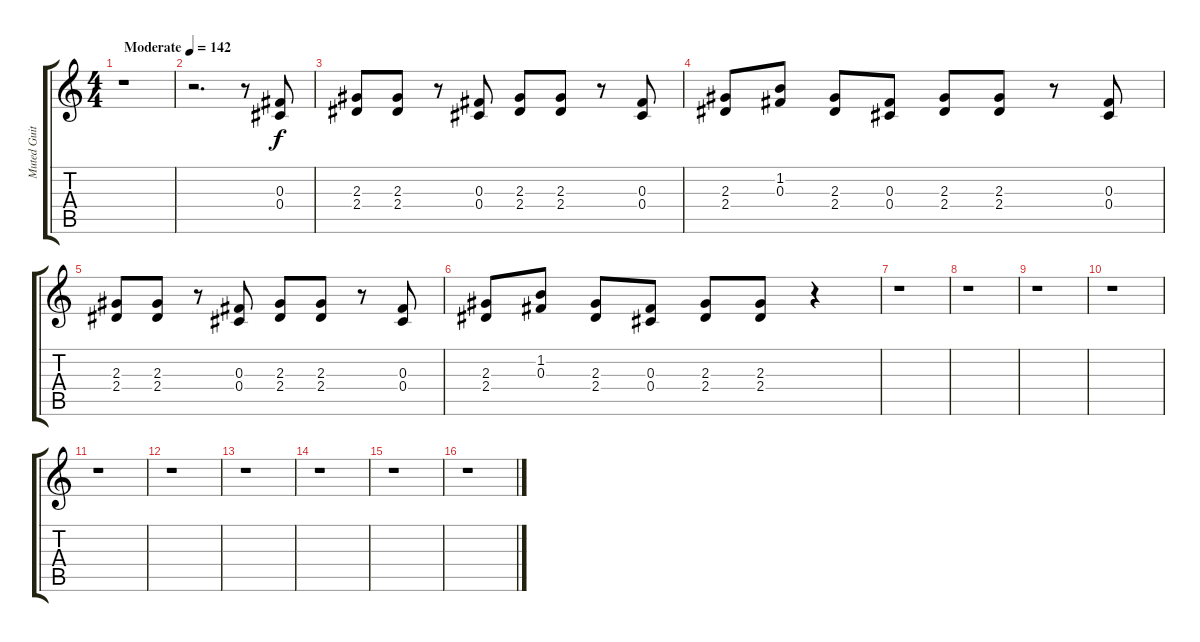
\track ("Muted Guitar" "Muted Guit") {instrument electricguitarmuted}
\staff {score tabs}
\tuning (Eb4 Bb3 Gb3 Db3 Ab2 Eb2) {hide}
\ts (4 4)
\tempo (142 "Moderate")
\clef g2
\ks c
r.1{dy f instrument electricguitarmuted} |
r.2{d} r.8 (0.3 0.4).8 |
(2.3 2.4).8 (2.3 2.4).8 r.8 (0.3 0.4).8 (2.3 2.4).8 (2.3 2.4).8 r.8 (0.3 0.4).8 |
(2.3 2.4).8 (1.2 0.3).8 (2.3 2.4).8 (0.3 0.4).8 (2.3 2.4).8 (2.3 2.4).8 r.8 (0.3 0.4).8 |
(2.3 2.4).8 (2.3 2.4).8 r.8 (0.3 0.4).8 (2.3 2.4).8 (2.3 2.4).8 r.8 (0.3 0.4).8 |
(2.3 2.4).8 (1.2 0.3).8 (2.3 2.4).8 (0.3 0.4).8 (2.3 2.4).8 (2.3 2.4).8 r.4 |
r.1 |
r.1 |
r.1 |
r.1 |
r.1 |
r.1 |
r.1 |
r.1 |
r.1 |
r.1
